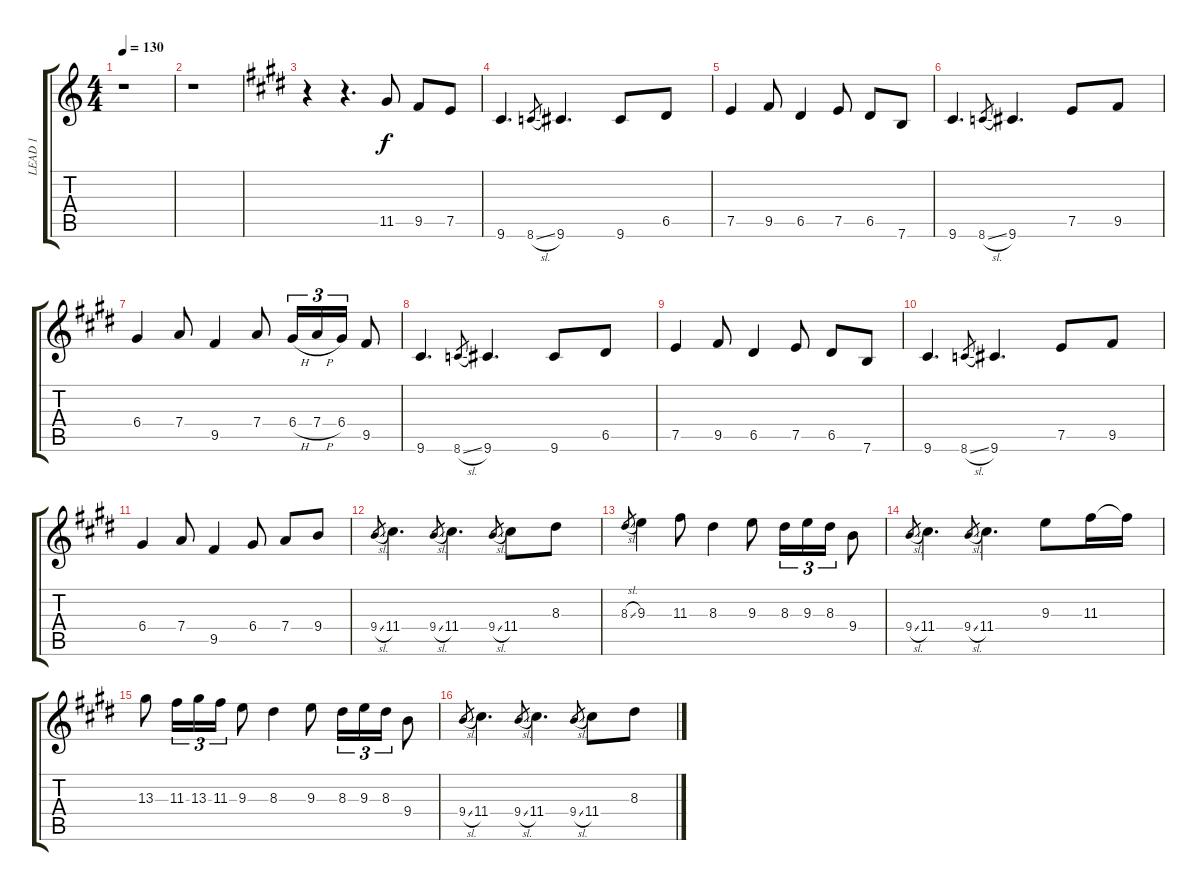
\track ("LEAD 1" "LEAD 1") {instrument distortionguitar}
\staff {score tabs}
\tuning (E4 B3 G3 D3 A2 E2) {hide}
\ts (4 4)
\tempo 130
\clef g2
\ks c
r.1{dy f} |
r.1 |
\ks c#minor
r.4 r.4{d} 11.5.8{volume 16} 9.5.8 7.5.8 |
9.6.4{d} 8.6{sl}.8{gr} 9.6.4{d} 9.6.8 6.5.8 |
7.5.4 9.5.8 6.5.4 7.5.8 6.5.8 7.6.8 |
9.6.4{d} 8.6{sl}.8{gr} 9.6.4{d} 7.5.8 9.5.8 |
6.4.4 7.4.8 9.5.4 7.4.8 6.4{h}.16{tu (3 2)} 7.4{h}.16{tu (3 2)} 6.4.16{tu (3 2)} 9.5.8 |
9.6.4{d} 8.6{sl}.8{gr} 9.6.4{d} 9.6.8 6.5.8 |
7.5.4 9.5.8 6.5.4 7.5.8 6.5.8 7.6.8 |
9.6.4{d} 8.6{sl}.8{gr} 9.6.4{d} 7.5.8 9.5.8 |
6.4.4 7.4.8 9.5.4 6.4.8 7.4.8 9.4.8 |
9.4{sl}.8{gr} 11.4.4{d} 9.4{sl}.8{gr} 11.4.4{d} 9.4{sl}.8{gr} 11.4.8 8.3.8 |
\ks e
8.3{sl}.8{gr} 9.3.4 11.3.8 8.3.4 9.3.8 8.3.16{tu (3 2)} 9.3.16{tu (3 2)} 8.3.16{tu (3 2)} 9.4.8 |
\ks c#minor
9.4{sl}.8{gr} 11.4.4{d} 9.4{sl}.8{gr} 11.4.4{d} 9.3.8 11.3.16 11.3{t}.16 |
13.3.8 11.3.16{tu (3 2)} 13.3.16{tu (3 2)} 11.3.16{tu (3 2)} 9.3.8 8.3.4 9.3.8 8.3.16{tu (3 2)} 9.3.16{tu (3 2)} 8.3.16{tu (3 2)} 9.4.8 |
9.4{sl}.8{gr} 11.4.4{d} 9.4{sl}.8{gr} 11.4.4{d} 9.4{sl}.8{gr} 11.4.8 8.3.8
